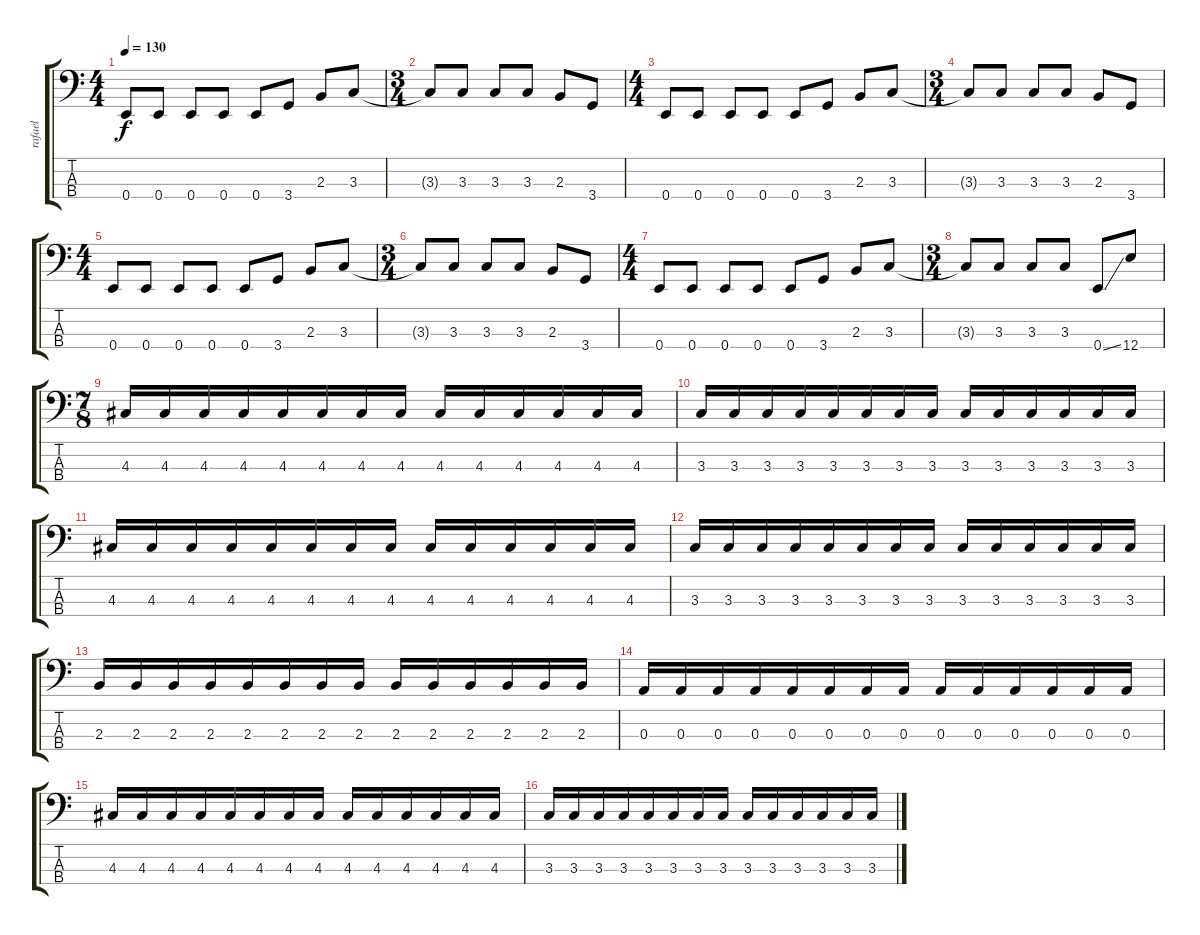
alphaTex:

\track ("rafael" "rafael") {instrument electricbassfinger}
\staff {score tabs}
\tuning (G2 D2 A1 E1) {hide}
\ts (4 4)
\tempo 130
\clef f4
\ks c
0.4.8{dy f} 0.4.8 0.4.8 0.4.8 0.4.8 3.4.8 2.3.8 3.3.8 |
\ts (3 4)
3.3{t}.8 3.3.8 3.3.8 3.3.8 2.3.8 3.4.8 |
\ts (4 4)
0.4.8 0.4.8 0.4.8 0.4.8 0.4.8 3.4.8 2.3.8 3.3.8 |
\ts (3 4)
3.3{t}.8 3.3.8 3.3.8 3.3.8 2.3.8 3.4.8 |
\ts (4 4)
0.4.8 0.4.8 0.4.8 0.4.8 0.4.8 3.4.8 2.3.8 3.3.8 |
\ts (3 4)
3.3{t}.8 3.3.8 3.3.8 3.3.8 2.3.8 3.4.8 |
\ts (4 4)
0.4.8 0.4.8 0.4.8 0.4.8 0.4.8 3.4.8 2.3.8 3.3.8 |
\ts (3 4)
3.3{t}.8 3.3.8 3.3.8 3.3.8 0.4{ss}.8 12.4.8 |
\ts (7 8)
4.3.16 4.3.16 4.3.16 4.3.16 4.3.16 4.3.16 4.3.16 4.3.16 4.3.16 4.3.16 4.3.16 4.3.16 4.3.16 4.3.16 |
3.3.16 3.3.16 3.3.16 3.3.16 3.3.16 3.3.16 3.3.16 3.3.16 3.3.16 3.3.16 3.3.16 3.3.16 3.3.16 3.3.16 |
4.3.16 4.3.16 4.3.16 4.3.16 4.3.16 4.3.16 4.3.16 4.3.16 4.3.16 4.3.16 4.3.16 4.3.16 4.3.16 4.3.16 |
3.3.16 3.3.16 3.3.16 3.3.16 3.3.16 3.3.16 3.3.16 3.3.16 3.3.16 3.3.16 3.3.16 3.3.16 3.3.16 3.3.16 |
2.3.16 2.3.16 2.3.16 2.3.16 2.3.16 2.3.16 2.3.16 2.3.16 2.3.16 2.3.16 2.3.16 2.3.16 2.3.16 2.3.16 |
0.3.16 0.3.16 0.3.16 0.3.16 0.3.16 0.3.16 0.3.16 0.3.16 0.3.16 0.3.16 0.3.16 0.3.16 0.3.16 0.3.16 |
4.3.16 4.3.16 4.3.16 4.3.16 4.3.16 4.3.16 4.3.16 4.3.16 4.3.16 4.3.16 4.3.16 4.3.16 4.3.16 4.3.16 |
3.3.16 3.3.16 3.3.16 3.3.16 3.3.16 3.3.16 3.3.16 3.3.16 3.3.16 3.3.16 3.3.16 3.3.16 3.3.16 3.3.16
